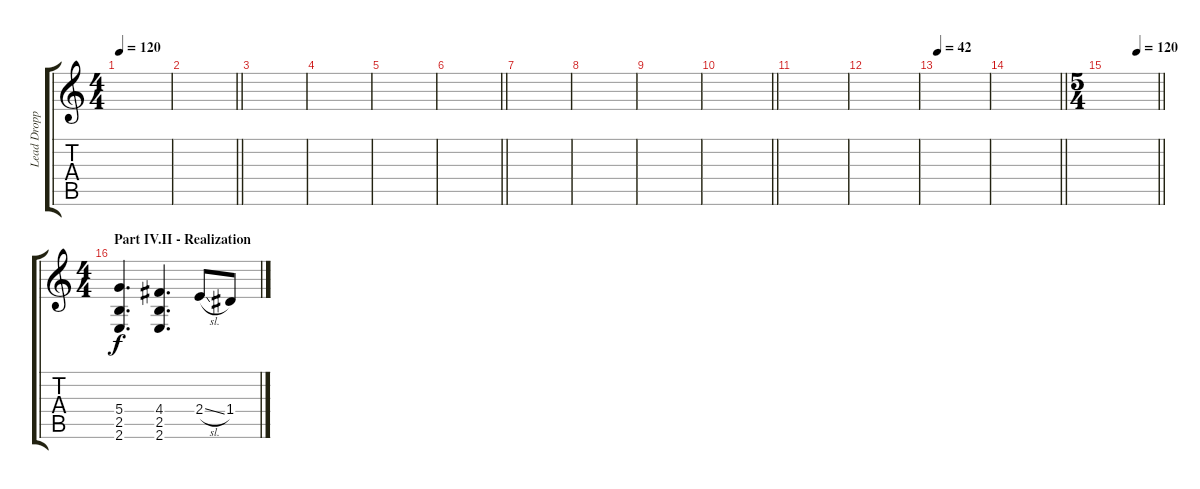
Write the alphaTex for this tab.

\track ("Lead Dropped D " "Lead Dropp") {instrument distortionguitar}
\staff {score tabs}
\tuning (E4 B3 G3 D3 A2 D2) {hide}
\ts (4 4)
\tempo 120
\clef g2
\ks c
|
\barLineRight lightlight
|
|
|
|
\barLineRight lightlight
|
\section ("" "")
|
|
|
\barLineRight lightlight
|
|
|
\tempo 42
|
\barLineRight lightlight
|
\ts (5 4)
\tempo (120 0.6)
\barLineRight lightlight
|
\ts (4 4)
\section ("" "Part IV.II - Realization")
(5.4 2.5 2.6).4{d balance 0} (4.4 2.5 2.6).4{d} 2.4{sl}.8 1.4.8
